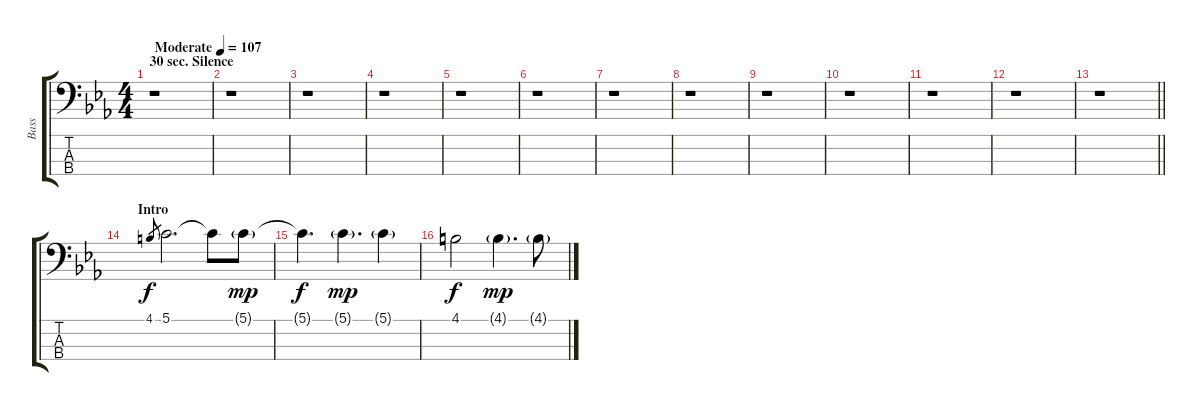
\track ("Bass" "Bass") {instrument electricbassfinger}
\staff {score tabs}
\tuning (G2 D2 A1 E1) {hide}
\ts (4 4)
\section ("" "30 sec. Silence")
\tempo (107 "Moderate")
\clef f4
\ks cminor
r.1{dy f instrument electricbassfinger} |
r.1 |
r.1 |
r.1 |
r.1 |
r.1 |
r.1 |
r.1 |
r.1 |
r.1 |
r.1 |
r.1 |
\barLineRight lightlight
r.1 |
\section ("" "Intro")
4.1.8{gr} 5.1.2{d} 5.1{t}.8 5.1{g}.8{dy mp} |
5.1{t}.4{d dy f} 5.1{g}.4{d dy mp} 5.1{g}.4 |
4.1.2{dy f} 4.1{g}.4{d dy mp} 4.1{g}.8
